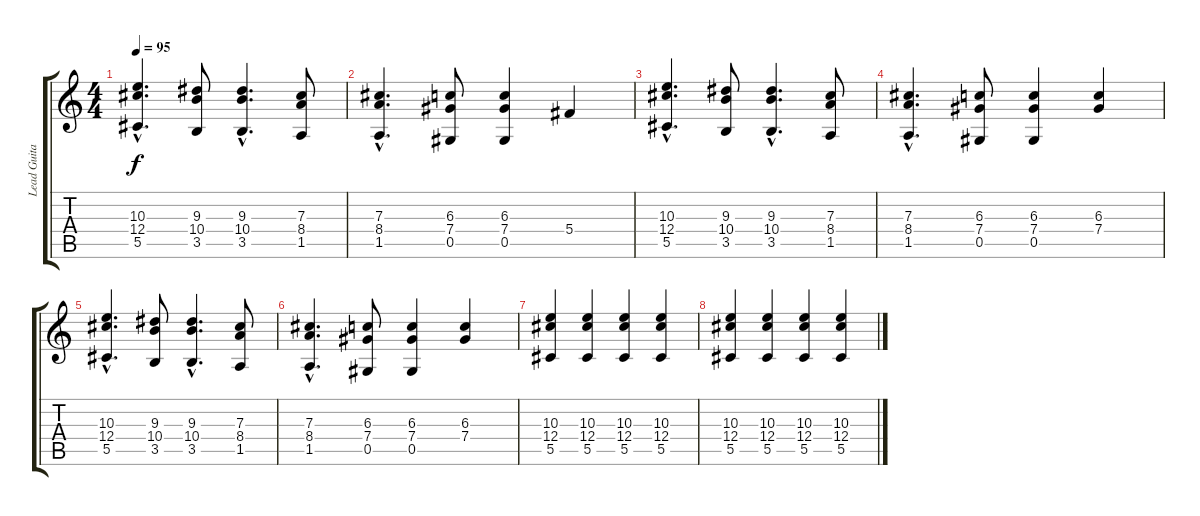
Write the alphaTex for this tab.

\track ("Lead Guitar" "Lead Guita") {instrument distortionguitar}
\staff {score tabs}
\tuning (Eb4 Bb3 Gb3 Db3 Ab2 Eb2) {hide}
\ts (4 4)
\tempo 95
\clef g2
\ks c
(10.3{hac} 12.4{hac} 5.5{hac}).4{d dy f} (9.3 10.4 3.5).8 (9.3{hac} 10.4{hac} 3.5{hac}).4{d} (7.3 8.4 1.5).8 |
(7.3{hac} 8.4{hac} 1.5{hac}).4{d} (6.3 7.4 0.5).8 (6.3 7.4 0.5).4 5.4.4 |
(10.3{hac} 12.4{hac} 5.5{hac}).4{d} (9.3 10.4 3.5).8 (9.3{hac} 10.4{hac} 3.5{hac}).4{d} (7.3 8.4 1.5).8 |
(7.3{hac} 8.4{hac} 1.5{hac}).4{d} (6.3 7.4 0.5).8 (6.3 7.4 0.5).4 (6.3 7.4).4 |
(10.3{hac} 12.4{hac} 5.5{hac}).4{d} (9.3 10.4 3.5).8 (9.3{hac} 10.4{hac} 3.5{hac}).4{d} (7.3 8.4 1.5).8 |
(7.3{hac} 8.4{hac} 1.5{hac}).4{d} (6.3 7.4 0.5).8 (6.3 7.4 0.5).4 (6.3 7.4).4 |
(10.3 12.4 5.5).4 (10.3 12.4 5.5).4{volume 11 balance 0} (10.3 12.4 5.5).4{volume 11 balance 16} (10.3 12.4 5.5).4{volume 11 balance 0} |
(10.3 12.4 5.5).4{volume 7 balance 16} (10.3 12.4 5.5).4{volume 5 balance 0} (10.3 12.4 5.5).4{volume 4 balance 16} (10.3 12.4 5.5).4{volume 3 balance 0}
